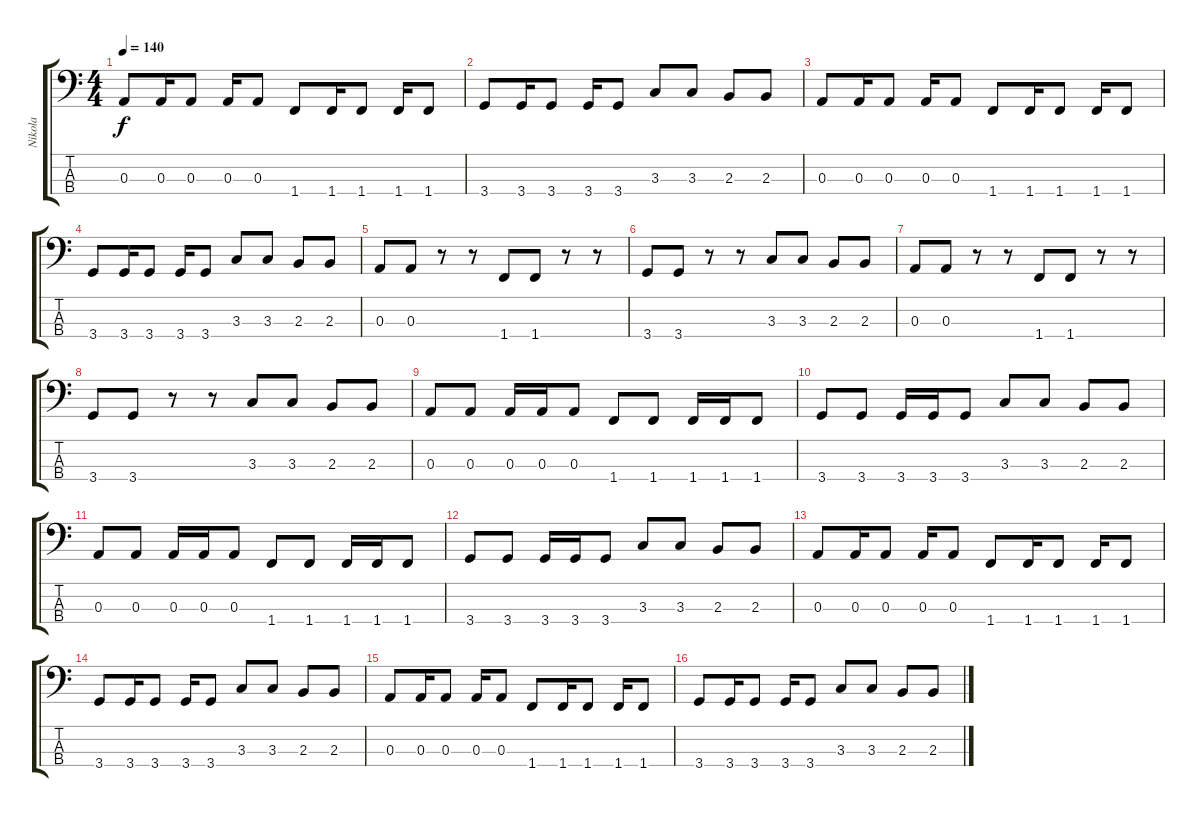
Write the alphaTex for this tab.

\track ("Nikola" "Nikola") {instrument electricbasspick}
\staff {score tabs}
\tuning (G2 D2 A1 E1) {hide}
\ts (4 4)
\tempo 140
\clef f4
\ks c
0.3.8{dy f instrument electricbasspick} 0.3.16 0.3.8 0.3.16 0.3.8 1.4.8 1.4.16 1.4.8 1.4.16 1.4.8 |
3.4.8 3.4.16 3.4.8 3.4.16 3.4.8 3.3.8 3.3.8 2.3.8 2.3.8 |
0.3.8 0.3.16 0.3.8 0.3.16 0.3.8 1.4.8 1.4.16 1.4.8 1.4.16 1.4.8 |
3.4.8 3.4.16 3.4.8 3.4.16 3.4.8 3.3.8 3.3.8 2.3.8 2.3.8 |
0.3.8 0.3.8 r.8 r.8 1.4.8 1.4.8 r.8 r.8 |
3.4.8 3.4.8 r.8 r.8 3.3.8 3.3.8 2.3.8 2.3.8 |
0.3.8 0.3.8 r.8 r.8 1.4.8 1.4.8 r.8 r.8 |
3.4.8 3.4.8 r.8 r.8 3.3.8 3.3.8 2.3.8 2.3.8 |
0.3.8 0.3.8 0.3.16 0.3.16 0.3.8 1.4.8 1.4.8 1.4.16 1.4.16 1.4.8 |
3.4.8 3.4.8 3.4.16 3.4.16 3.4.8 3.3.8 3.3.8 2.3.8 2.3.8 |
0.3.8 0.3.8 0.3.16 0.3.16 0.3.8 1.4.8 1.4.8 1.4.16 1.4.16 1.4.8 |
3.4.8 3.4.8 3.4.16 3.4.16 3.4.8 3.3.8 3.3.8 2.3.8 2.3.8 |
0.3.8 0.3.16 0.3.8 0.3.16 0.3.8 1.4.8 1.4.16 1.4.8 1.4.16 1.4.8 |
3.4.8 3.4.16 3.4.8 3.4.16 3.4.8 3.3.8 3.3.8 2.3.8 2.3.8 |
0.3.8 0.3.16 0.3.8 0.3.16 0.3.8 1.4.8 1.4.16 1.4.8 1.4.16 1.4.8 |
3.4.8 3.4.16 3.4.8 3.4.16 3.4.8 3.3.8 3.3.8 2.3.8 2.3.8
